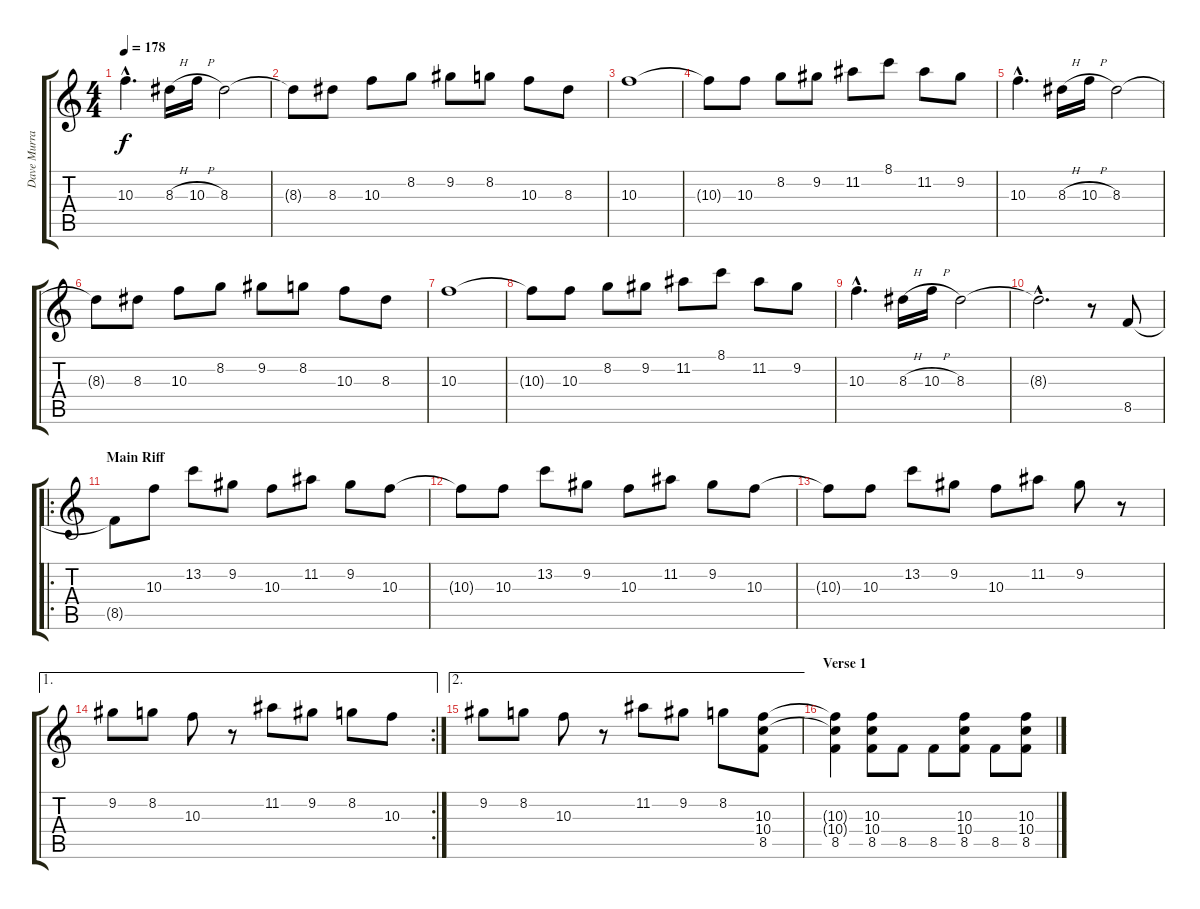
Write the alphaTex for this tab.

\track ("Dave Murray - Guitar" "Dave Murra") {instrument distortionguitar}
\staff {score tabs}
\tuning (E4 B3 G3 D3 A2 E2) {hide}
\ts (4 4)
\tempo 178
\clef g2
\ks c
10.3{hac}.4{d dy f} 8.3{h}.16 10.3{h}.16 8.3.2 |
8.3{t}.8 8.3.8 10.3.8 8.2.8 9.2.8 8.2.8 10.3.8 8.3.8 |
10.3.1 |
10.3{t}.8 10.3.8 8.2.8 9.2.8 11.2.8 8.1.8 11.2.8 9.2.8 |
10.3{hac}.4{d} 8.3{h}.16 10.3{h}.16 8.3.2 |
8.3{t}.8 8.3.8 10.3.8 8.2.8 9.2.8 8.2.8 10.3.8 8.3.8 |
10.3.1 |
10.3{t}.8 10.3.8 8.2.8 9.2.8 11.2.8 8.1.8 11.2.8 9.2.8 |
10.3{hac}.4{d} 8.3{h}.16 10.3{h}.16 8.3.2 |
8.3{hac t}.2{d} r.8 8.5.8 |
\ro
\section ("" "Main Riff")
8.5{t}.8 10.3.8 13.2.8 9.2.8 10.3.8 11.2.8 9.2.8 10.3.8 |
10.3{t}.8 10.3.8 13.2.8 9.2.8 10.3.8 11.2.8 9.2.8 10.3.8 |
10.3{t}.8 10.3.8 13.2.8 9.2.8 10.3.8 11.2.8 9.2.8 r.8 |
\ae 1
\rc 2
9.2.8 8.2.8 10.3.8 r.8 11.2.8 9.2.8 8.2.8 10.3.8 |
\ae 2
9.2.8 8.2.8 10.3.8 r.8 11.2.8 9.2.8 8.2.8 (10.3 10.4 8.5).8 |
\section ("" "Verse 1")
(10.3{t} 10.4{t} 8.5).4 (10.3 10.4 8.5).8 8.5.8 8.5.8 (10.3 10.4 8.5).8 8.5.8 (10.3 10.4 8.5).8
